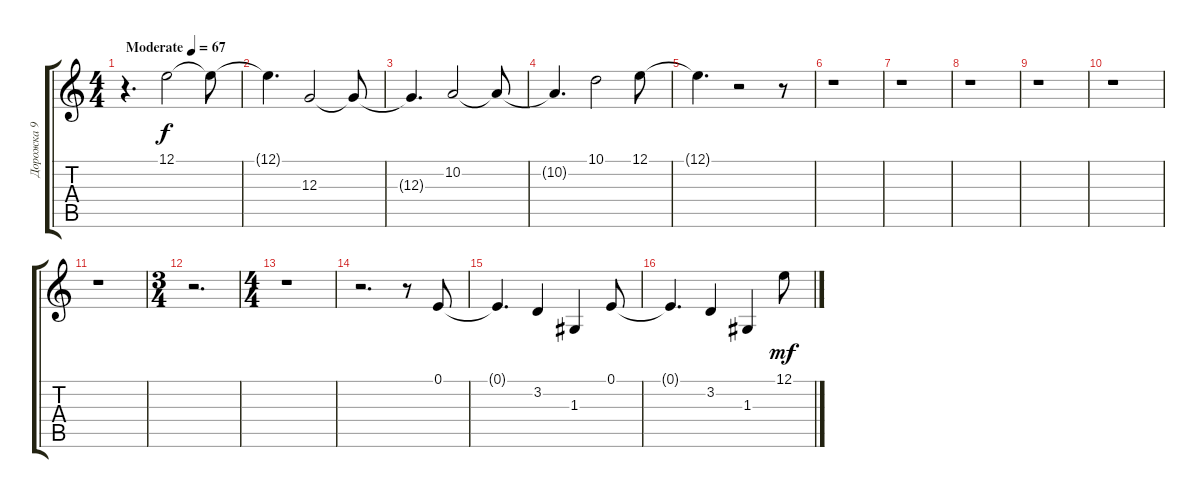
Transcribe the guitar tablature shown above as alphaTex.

\track ("Дорожка 9" "Дорожка 9") {instrument stringensemble2}
\staff {score tabs}
\tuning (E4 B3 G3 D3 A2 E2) {hide}
\ts (4 4)
\tempo (67 "Moderate")
\clef g2
\ks c
r.4{d dy f instrument stringensemble2} 12.1.2 12.1{t}.8 |
12.1{t}.4{d} 12.3.2 12.3{t}.8 |
12.3{t}.4{d} 10.2.2 10.2{t}.8 |
10.2{t}.4{d} 10.1.2 12.1.8 |
12.1{t}.4{d} r.2 r.8 |
r.1 |
r.1 |
r.1 |
r.1 |
r.1 |
r.1 |
\ts (3 4)
r.2{d} |
\ts (4 4)
r.1 |
r.2{d} r.8 0.1.8 |
0.1{t}.4{d} 3.2.4 1.3.4 0.1.8 |
0.1{t}.4{d} 3.2.4 1.3.4 12.1.8{dy mf}
